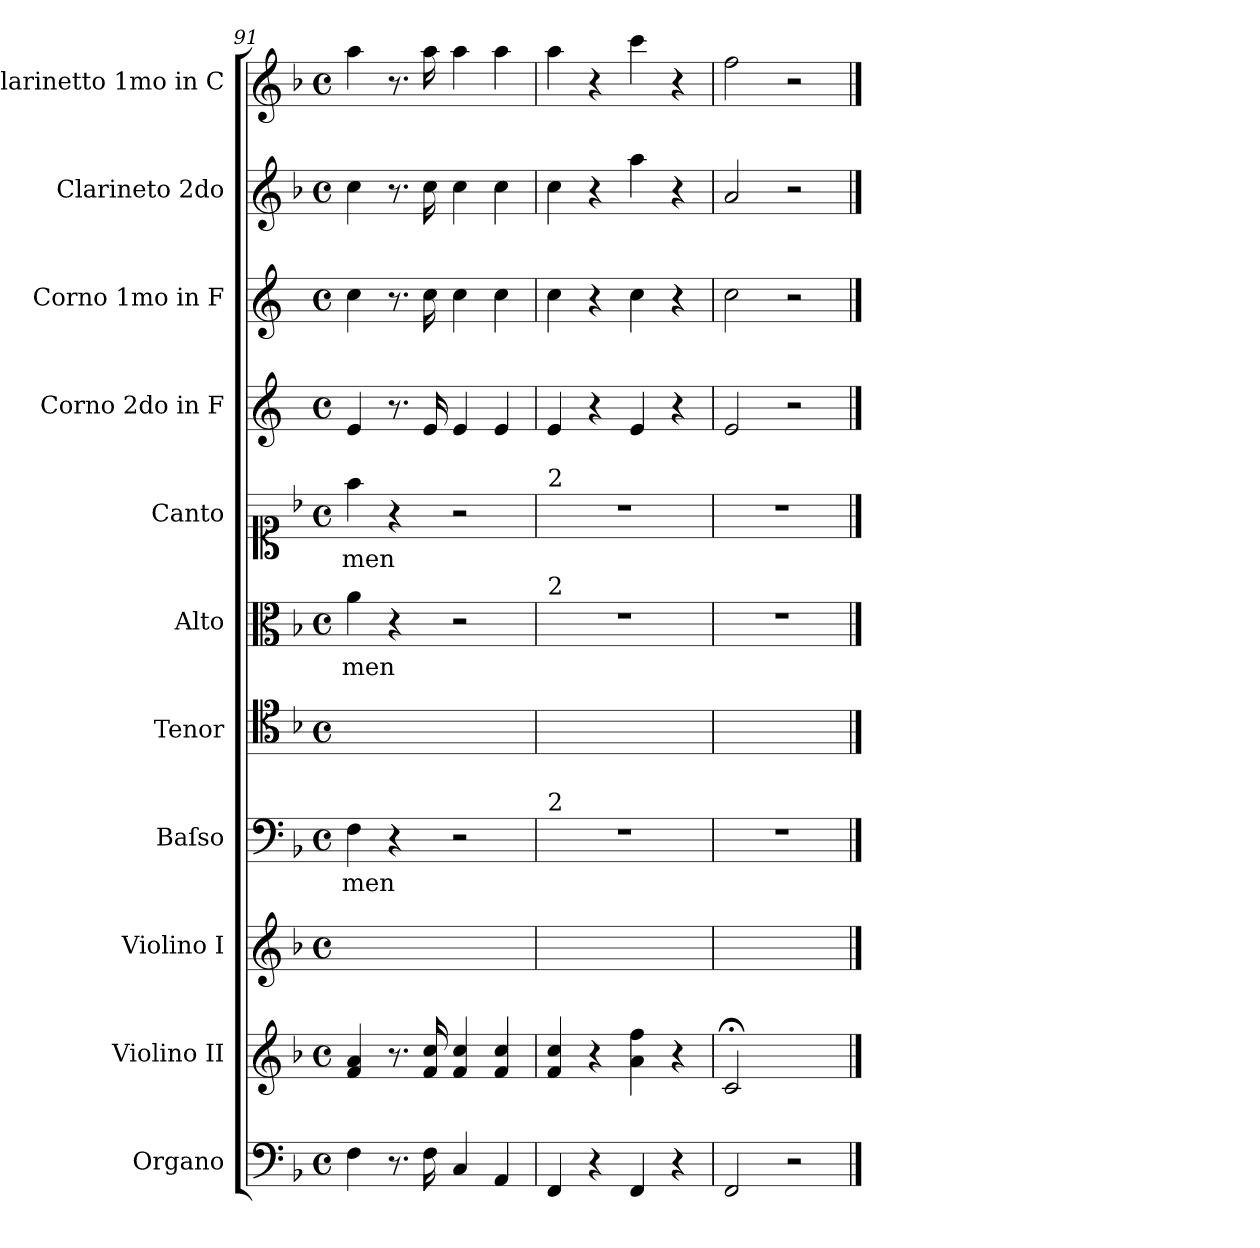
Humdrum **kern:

**kern	**kern	**kern	**kern	**text	**kern	**kern	**text	**kern	**text	**kern	**kern	**kern	**kern
*part11	*part10	*part9	*part8	*part8	*part7	*part6	*part6	*part5	*part5	*part4	*part3	*part2	*part1
*staff11	*staff10	*staff9	*staff8	*staff8	*staff7	*staff6	*staff6	*staff5	*staff5	*staff4	*staff3	*staff2	*staff1
*I"Organo	*I"Violino II	*I"Violino I	*I"Baſso	*	*I"Tenor	*I"Alto	*	*I"Canto	*	*I"Corno 2do in F	*I"Corno 1mo in F	*I"Clarineto 2do	*I"Clarinetto 1mo in C
*I'org	*I'vl 2	*I'vl 1	*I'B	*	*I'T	*I'A	*	*I'S	*	*I'cor 2 in F	*I'cor 1 in F	*I'cl 2	*I'cl 1 in C
*clefF4	*clefG2	*clefG2	*clefF4	*	*clefC4	*clefC3	*	*clefC1	*	*clefG2	*clefG2	*clefG2	*clefG2
*	*	*	*	*	*	*	*	*	*	*ITrd4c7	*ITrd4c7	*	*
*k[b-]	*k[b-]	*k[b-]	*k[b-]	*	*k[b-]	*k[b-]	*	*k[b-]	*	*k[b-]	*k[b-]	*k[b-]	*k[b-]
*F:	*F:	*F:	*F:	*	*F:	*F:	*	*F:	*	*	*	*F:	*F:
*M4/4	*M4/4	*M4/4	*M4/4	*	*M4/4	*M4/4	*	*M4/4	*	*M4/4	*M4/4	*M4/4	*M4/4
*met(c)	*met(c)	*met(c)	*met(c)	*	*met(c)	*met(c)	*	*met(c)	*	*met(c)	*met(c)	*met(c)	*met(c)
=91	=91	=91	=91	=91	=91	=91	=91	=91	=91	=91	=91	=91	=91
!	!	!	!	!LO:LY:i	!	!	!	!	!	!	!	!	!
4F\	4f/ 4a/	1ryy	4F\	-men	1ryy	4a\	-men	4ff\	-men	4A/	4f\	4cc\	4aa\
8.r	8.r	.	4r	.	.	4r	.	4r	.	8.r	8.r	8.r	8.r
16F\	16f/ 16cc/	.	.	.	.	.	.	.	.	16A/	16f\	16cc\	16aa\
4C/	4f/ 4cc/	.	2r	.	.	2r	.	2r	.	4A/	4f\	4cc\	4aa\
4AA/	4f/ 4cc/	.	.	.	.	.	.	.	.	4A/	4f\	4cc\	4aa\
=92	=92	=92	=92	=92	=92	=92	=92	=92	=92	=92	=92	=92	=92
!	!	!	!	!	!	!	!	!LO:TX:a:t=2	!	!	!	!	!
!	!	!	!	!	!	!LO:TX:a:t=2	!	!	!	!	!	!	!
!	!	!	!LO:TX:a:t=2	!	!	!	!	!	!	!	!	!	!
4FF/	4f/ 4cc/	1ryy	1r	.	1ryy	1r	.	1r	.	4A/	4f\	4cc\	4aa\
4r	4r	.	.	.	.	.	.	.	.	4r	4r	4r	4r
4FF/	4a\ 4ff\	.	.	.	.	.	.	.	.	4A/	4f\	4aa\	4ccc\
4r	4r	.	.	.	.	.	.	.	.	4r	4r	4r	4r
=93	=93	=93	=93	=93	=93	=93	=93	=93	=93	=93	=93	=93	=93
2FF/	2c;</	1ryy	1r	.	1ryy	1r	.	1r	.	2A/	2f\	2a/	2ff\
2r	2ryy	.	.	.	.	.	.	.	.	2r	2r	2r	2r
==	==	==	==	==	==	==	==	==	==	==	==	==	==
*-	*-	*-	*-	*-	*-	*-	*-	*-	*-	*-	*-	*-	*-
